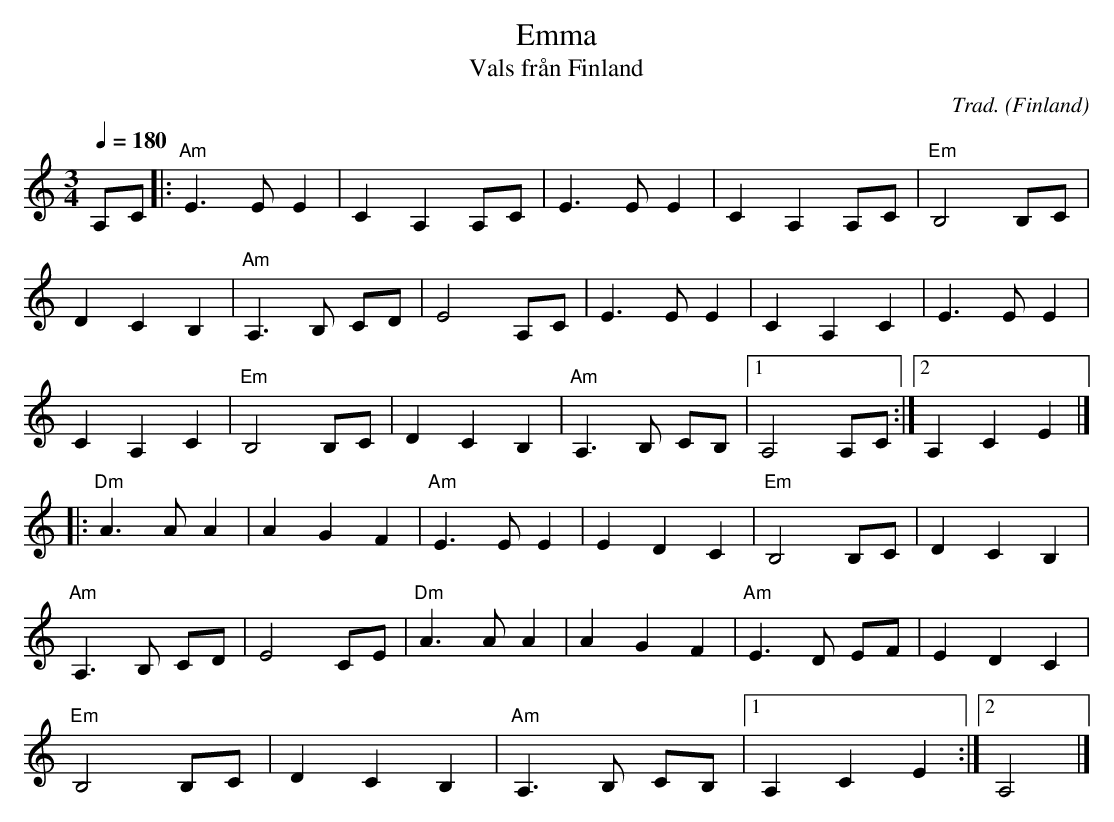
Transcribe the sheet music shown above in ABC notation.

X:1
T:Emma
T:Vals fr\aan Finland
C:Trad.
O:Finland
M:3/4
L:1/4
Q:1/4=180
K:Am
A,/C/ |: "Am"E>E E | C A, A,/C/ | E>E E | C A, A,/C/ | "Em"B,2 B,/C/ |
D C B, | "Am"A,>B, C/D/ | E2 A,/C/ | E>E E | C A, C | E>E E |
C A, C | "Em"B,2 B,/C/ | D C B, | "Am"A,>B, C/B,/ |[1 A,2 A,/C/ :|2 A, C E |]
|: "Dm"A>A A | A G F | "Am"E>E E    | E D C | "Em"B,2 B,/C/ | D C B, |
"Am"A,>B, C/D/ | E2 C/E/ | "Dm"A>A A | A G F | "Am"E>D E/F/ | E D C |
"Em"B,2 B,/C/ | D C B, | "Am"A,>B, C/B,/ |[1 A, C E :|2 A,2 |]
